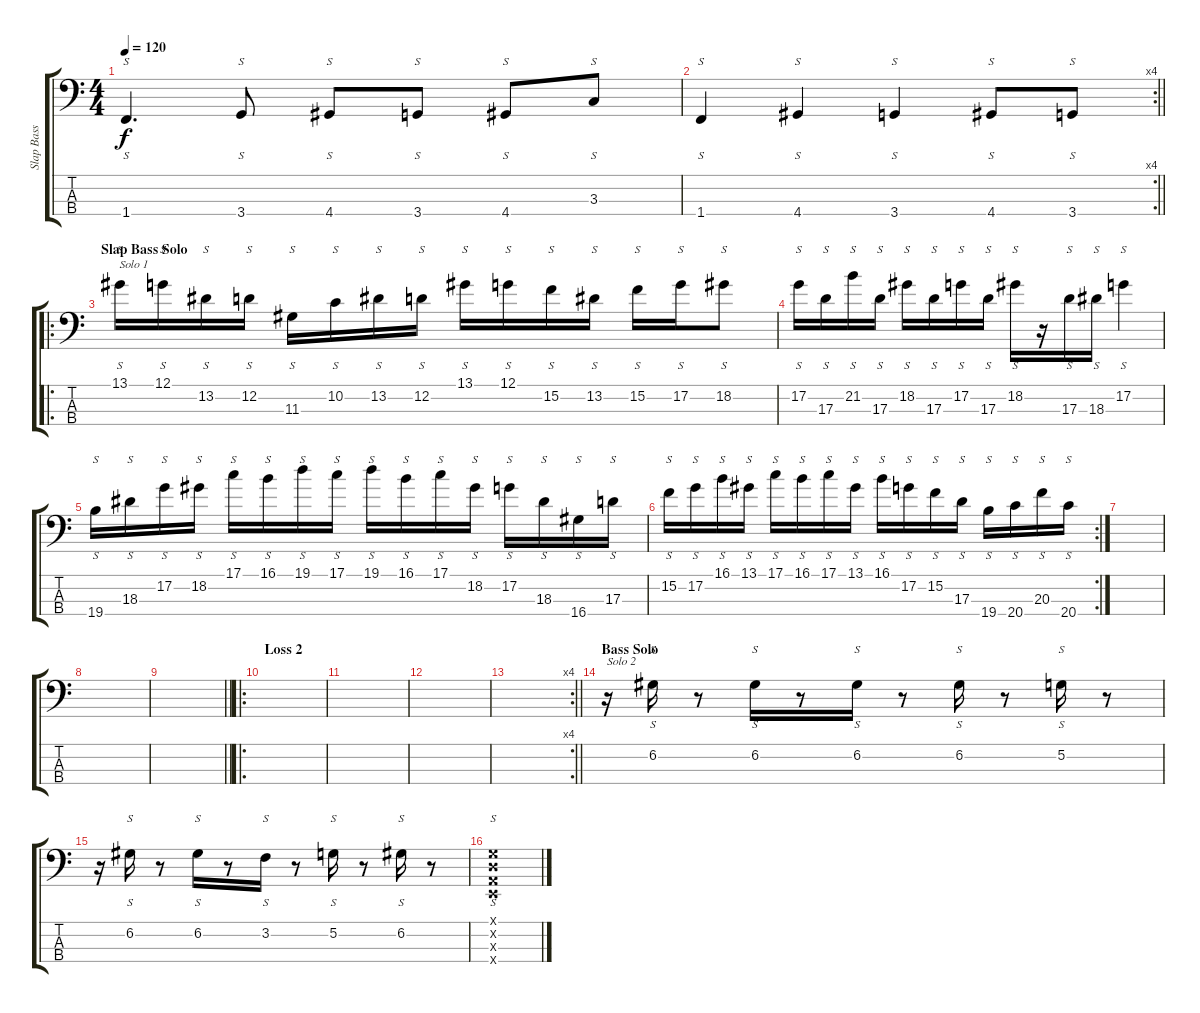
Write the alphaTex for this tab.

\track ("Slap Bass" "Slap Bass") {instrument slapbass2}
\staff {score tabs}
\tuning (G2 D2 A1 E1) {hide}
\ts (4 4)
\tempo 120
\clef f4
\ks c
1.4.4{s d dy f} 3.4.8{s} 4.4.8{s} 3.4.8{s} 4.4.8{s} 3.3.8{s} |
\rc 4
\barLineRight lightlight
1.4.4{s} 4.4.4{s} 3.4.4{s} 4.4.8{s} 3.4.8{s} |
\ro
\section ("" "Slap Bass Solo")
13.1.16{s txt "Solo 1"} 12.1.16{s} 13.2.16{s} 12.2.16{s} 11.3.16{s} 10.2.16{s} 13.2.16{s} 12.2.16{s} 13.1.16{s} 12.1.16{s} 15.2.16{s} 13.2.16{s} 15.2.16{s} 17.2.16{s} 18.2.8{s} |
17.2.16{s} 17.3.16{s} 21.2.16{s} 17.3.16{s} 18.2.16{s} 17.3.16{s} 17.2.16{s} 17.3.16{s} 18.2.16{s} r.16 17.3.16{s} 18.3.16{s} 17.2.4{s} |
19.4.16{s} 18.3.16{s} 17.2.16{s} 18.2.16{s} 17.1.16{s} 16.1.16{s} 19.1.16{s} 17.1.16{s} 19.1.16{s} 16.1.16{s} 17.1.16{s} 18.2.16{s} 17.2.16{s} 18.3.16{s} 16.4.16{s} 17.3.16{s} |
\rc 2
15.2.16{s} 17.2.16{s} 16.1.16{s} 13.1.16{s} 17.1.16{s} 16.1.16{s} 17.1.16{s} 13.1.16{s} 16.1.16{s} 17.2.16{s} 15.2.16{s} 17.3.16{s} 19.4.16{s} 20.4.16{s} 20.3.16{s} 20.4.16{s} |
|
|
\barLineRight lightlight
|
\ro
\section ("" "Loss 2")
|
|
|
\rc 4
\barLineRight lightlight
|
\section ("" "Bass Solo")
r.16{txt "Solo 2"} 6.2.16{s} r.8 6.2.16{s} r.8 6.2.16{s} r.8 6.2.16{s} r.8 5.2.16{s} r.8 |
r.16 6.2.16{s} r.8 6.2.16{s} r.8 3.2.16{s} r.8 5.2.16{s} r.8 6.2.16{s} r.8 |
(0.1{x} 0.2{x} 0.3{x} 0.4{x}).1{s}
